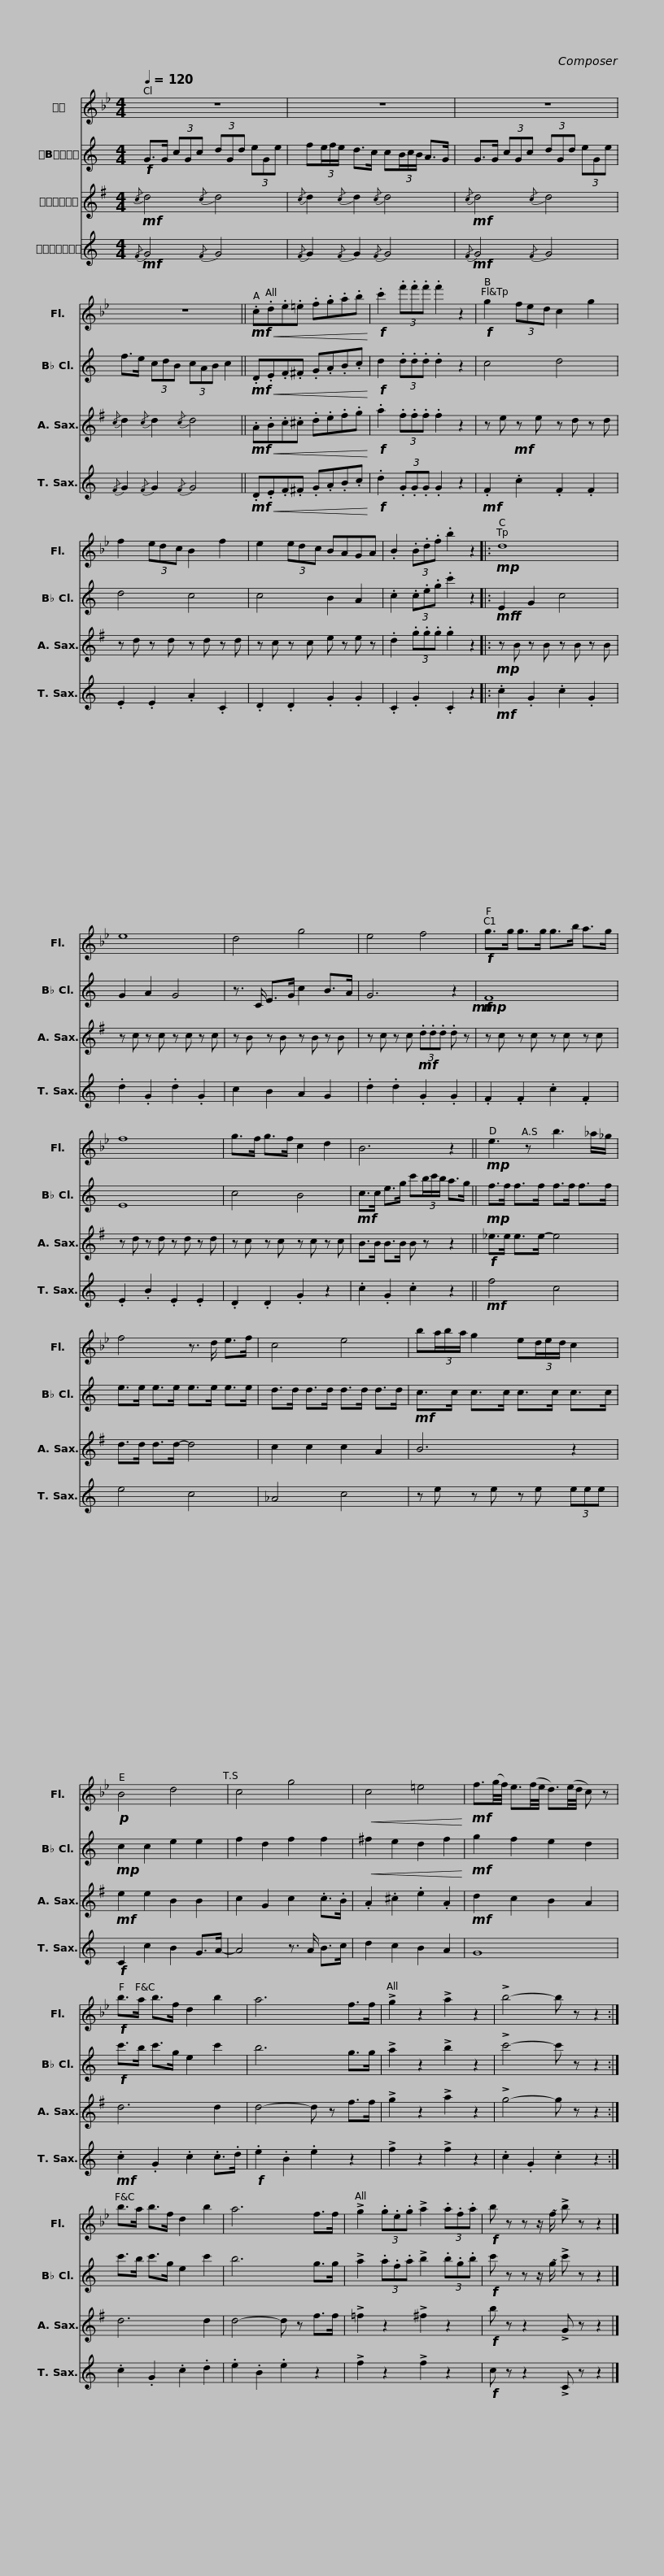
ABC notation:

X:1
%%score 1 2 3 4
L:1/8
Q:1/4=120
M:4/4
I:linebreak $
K:Bb
V:1 treble
V:2 treble transpose=-2
V:3 treble transpose=-9
V:4 treble transpose=-14
V:1
 z8 | z8 | z8 |$ z8 ||$!mf! .c!<(!.d.e.=e .f.g.a.b!<)! | %5
!f! .c'2 (3.f'.f'.f' .f'2 z2 |!f! g2 (3fed c2 g2 | f2 (3edc B2 f2 |$ e2 (3edc BAGA | .B2 (3.B.d.f .b2 z2 |: %10
!mp! d8 | e8 |$ d4 g4 | e4 f4 |!f! g>g g>g g>b a>g | %15
 f8 |$ g>f g>f c2 d2 | B6 z2 ||!mp! e3 z b3 _a/_g/ |$ f4 z3/2 d/ e>f |$ %20
 c4 e4 | b(3a/b/a/ g2 e(3d/e/d/ c2 |!p! B4 d4 | c4 g4 |$!<(! c4 =e4!<)! | %25
!mf! f3/2(g/4f/4) e3/2(f/4e/4 d3/2)(e/4d/4 c) z |!f! b>a b>f d2 b2 | a6 f>f |$ !>!g2 z2 !>!a2 z2 | !>!b4- b z z2 :| %30
 b>a b>f d2 b2 | a6 f>f | !>!g2 (3.g.e.g !>!a2 (3.a.f.a |$!f! b z z z/ !~(!f/ !~)!!>!b z z2 |] %34
V:2
[K:C]!f! G>G (3cGc (3dGd (3eGe | f(3e/f/e/ d>c c(3B/c/B/ A>G | G>G (3cGc (3dGd (3eGe |$ f>e (3cdB (3cAB c2 ||$!mf! .D!<(!.E.F.^F .G.A.B.c!<)! | %5
!f! d2 (3.d.d.d .d2 z2 | c4 d4 | d4 c4 |$ c4 B2 A2 | .c2 (3.c.e.g .c'2 z2 |: %10
!mf!!f! E2 G2 c4 | G2 A2 G4 |$ z3/2 C/ E>G c2 B>A | G6 z2!mf! |!mp! F8 | %15
 E8 |$ c4 B4 |!mf! c>c e>g c'(3b/c'/b/ a>g ||!mp! f>f f>f f>f f>f |$ e>e e>e e>e e>e |$ %20
 d>d d>d d>d d>d |!mf! c>c c>c c>c c>c |!mp! c2 c2 e2 e2 | f2 d2 f2 f2 |$!<(! ^f2 e2 d2 f2!<)! | %25
!mf! g2 f2 e2 d2 |!f! c'>b c'>g e2 c'2 | b6 g>g |$ !>!a2 z2 !>!b2 z2 | !>!c'4- c' z z2 :| %30
 c'>b c'>g e2 c'2 | b6 g>g | !>!a2 (3.a.f.a !>!b2 (3.b.g.b |$!f! c' z z z/ !~(!g/ !~)!!>!c' z z2 |] %34
V:3
[K:G]!mf!{/c} d4{/c} d4 |{/c} d2{/c} d2{/c} d4 |!mf!{/c} d4{/c} d4 |${/c} d2{/c} d2{/c} d4 ||$!mf! .A!<(!.B.c.^c .d.e.f.g!<)! | %5
!f! .a2 (3.f.f.f .f2 z2 | z e!mf! z e z d z d | z d z d z d z d |$ z c z c e z e z | .d2 (3.g.g.g .g2 z2 |: %10
!mp! z B z B z B z B | z c z c z c z c |$ z B z B z B z B | z c z c!mf! (3.d.d.d .d z | z c z c z c z c | %15
 z d z d z d z d |$ z c z c z c z c | B>B B>B B z z2 ||!f! _e>e e>e- e4 |$ d>d d>d- d4 |$ %20
 c2 c2 c2 A2 | B6 z2 |!mf! e2 e2 B2 B2 | c2 G2 c2 .c>.B |$ .A2 .^c2 .e2 .A2 | %25
!mf! d2 c2 B2 A2 | d6 d2 | d4- d z f>f |$ !>!g2 z2 !>!a2 z2 | !>!g4- g z z2 :| %30
 d6 d2 | d4- d z f>f | !>!=f2 z2 !>!^f2 z2 |$!f! b z z2 !>!G z z2 |] %34
V:4
[K:C]!mf!{/F} G4{/F} G4 |{/F} G2{/F} G2{/F} G4 |!mf!{/F} G4{/F} G4 |${/F} G2{/F} G2{/F} G4 ||$!mf! .D!<(!.E.F.^F .G.A.B.c!<)! | %5
!f! .d2 (3.G.G.G .G2 z2 |!mf! .F2 .c2 .F2 .F2 | .E2 .E2 .A2 .C2 |$ .D2 .D2 .G2 .G2 | .C2 .G2 .C2 z2 |: %10
!mf! .c2 .G2 .c2 .G2 | .d2 .G2 .d2 .G2 |$ c2 B2 A2 G2 | .d2 .d2 .G2 .G2 | .F2 .F2 .c2 .F2 | %15
 .E2 .B2 .E2 .E2 |$ .D2 .D2 .G2 z2 | .c2 .G2 .c2 z2 ||!mf! f4 c4 |$ e4 c4 |$ %20
 _A4 c4 | z e z e z e (3eee |!f! C2 c2 B2 G>A- | A4 z3/2 A/ B>c |$ d2 c2 B2 A2 | %25
 G8 |!mf! .c2 .G2 .c2 .c>.d |!f! .e2 .B2 .e2 z2 |$ !>!f2 z2 !>!f2 z2 | .c2 .G2 .c2 z2 :| %30
 .c2 .G2 .c2 .d2 | .e2 .B2 .e2 z2 | !>!f2 z2 !>!f2 z2 |$!f! c z z2 !>!C z z2 |] %34
